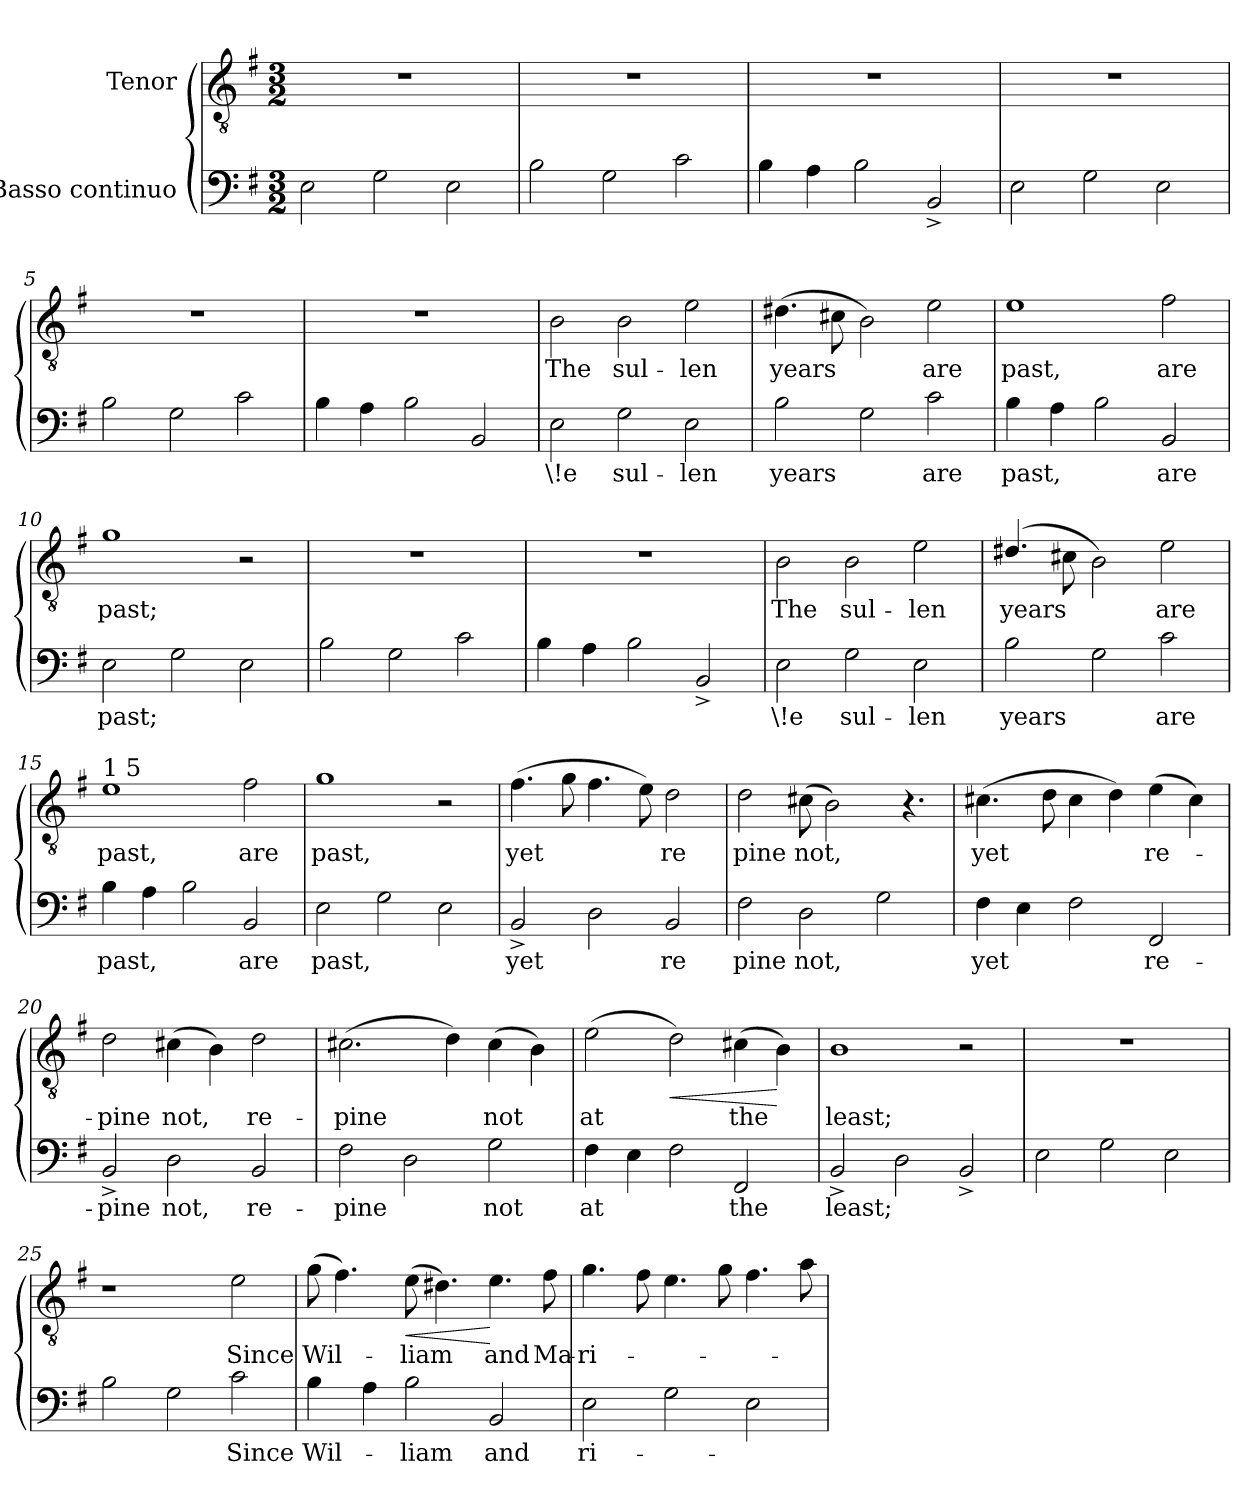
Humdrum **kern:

**kern	**text	**kern	**text	**dynam
*part2	*part2	*part1	*part1	*part1
*staff2	*staff2	*staff1	*staff1	*staff1
*I"Basso continuo	*	*I"Tenor	*	*
*clefF4	*	*clefGv2	*	*
*k[f#]	*	*k[f#]	*	*
*G:	*	*G:	*	*
*M3/2	*	*M3/2	*	*
=1	=1	=1	=1	=1
!	!	!LO:N:vis=1	!	!
2E\	.	1.r	.	.
2G\	.	.	.	.
2E\	.	.	.	.
=2	=2	=2	=2	=2
!	!	!LO:N:vis=1	!	!
2B\	.	1.r	.	.
2G\	.	.	.	.
2c\	.	.	.	.
=3	=3	=3	=3	=3
!	!	!LO:N:vis=1	!	!
4B\	.	1.r	.	.
4A\	.	.	.	.
2B\	.	.	.	.
2BB^</	.	.	.	.
=4	=4	=4	=4	=4
!	!	!LO:N:vis=1	!	!
2E\	.	1.r	.	.
2G\	.	.	.	.
2E\	.	.	.	.
=5	=5	=5	=5	=5
!	!	!LO:N:vis=1	!	!
2B\	.	1.r	.	.
2G\	.	.	.	.
2c\	.	.	.	.
=6	=6	=6	=6	=6
!	!	!LO:N:vis=1	!	!
4B\	.	1.r	.	.
4A\	.	.	.	.
2B\	.	.	.	.
2BB/	.	.	.	.
=7	=7	=7	=7	=7
!	!LO:LY:a	!	!LO:LY:b	!
2E\	\!e	2B\	The	.
!	!LO:LY:a	!	!LO:LY:b	!
2G\	sul-	2B\	sul-	.
!	!LO:LY:a	!	!LO:LY:b	!
2E\	-len	2e\	-len	.
!!LO:LB:g=z
=8	=8	=8	=8	=8
!	!LO:LY:a	!	!LO:LY:b	!
2B\	years	(>4.d#X\	years	.
.	.	8c#X\	.	.
2G\	.	2B\)	.	.
!	!LO:LY:a	!	!LO:LY:b	!
2c\	are	2e\	are	.
=9	=9	=9	=9	=9
!	!LO:LY:a	!	!LO:LY:b	!
4B\	past,	1e	past,	.
4A\	.	.	.	.
2B\	.	.	.	.
!	!LO:LY:a	!	!LO:LY:b	!
2BB/	are	2f#\	are	.
=10	=10	=10	=10	=10
!	!LO:LY:a	!	!LO:LY:b	!
2E\	past;	1g	past;	.
2G\	.	.	.	.
2E\	.	2r	.	.
=11	=11	=11	=11	=11
!	!	!LO:N:vis=1	!	!
2B\	.	1.r	.	.
2G\	.	.	.	.
2c\	.	.	.	.
=12	=12	=12	=12	=12
!	!	!LO:N:vis=1	!	!
4B\	.	1.r	.	.
4A\	.	.	.	.
2B\	.	.	.	.
2BB^</	.	.	.	.
=13	=13	=13	=13	=13
!	!LO:LY:a	!	!LO:LY:b	!
2E\	\!e	2B\	The	.
!	!LO:LY:a	!	!LO:LY:b	!
2G\	sul-	2B\	sul-	.
!	!LO:LY:a	!	!LO:LY:b	!
2E\	-len	2e\	-len	.
=14	=14	=14	=14	=14
!	!LO:LY:a	!	!LO:LY:b	!
2B\	years	(4.d#X/	years	.
.	.	8c#X\	.	.
2G\	.	2B\)	.	.
!	!LO:LY:a	!	!LO:LY:b	!
2c\	are	2e\	are	.
!!LO:LB:g=z
=15	=15	=15	=15	=15
!	!	!LO:TX:a:t=1 5	!	!
!	!LO:LY:a	!	!LO:LY:b	!
4B\	past,	1e	past,	.
4A\	.	.	.	.
2B\	.	.	.	.
!	!LO:LY:a	!	!LO:LY:b	!
2BB/	are	2f#\	are	.
=16	=16	=16	=16	=16
!	!LO:LY:a	!	!LO:LY:b	!
2E\	past,	1g	past,	.
2G\	.	.	.	.
2E\	.	2r	.	.
=17	=17	=17	=17	=17
!	!LO:LY:a	!	!LO:LY:b	!
2BB^</	yet	(>4.f#\	yet	.
.	.	8g\	.	.
2D\	.	4.f#\	.	.
.	.	8e\)	.	.
!	!LO:LY:a	!	!LO:LY:b	!
2BB/	re	2d\	re	.
=18	=18	=18	=18	=18
!	!LO:LY:a	!	!LO:LY:b	!
2F#\	pine	2d\	pine	.
!	!LO:LY:a	!	!LO:LY:b	!
2D\	not,	(>8c#X\	not,	.
.	.	2B\)	.	.
2G\	.	.	.	.
.	.	4.r	.	.
=19	=19	=19	=19	=19
!	!LO:LY:a	!	!LO:LY:b	!
4F#\	yet	(>4.c#X\	yet	.
4E\	.	.	.	.
.	.	8d\	.	.
2F#\	.	4c#\	.	.
.	.	4d\)	.	.
!	!LO:LY:a	!	!LO:LY:b	!
2FF#/	re-	(>4e\	re-	.
.	.	4c#\)	.	.
=20	=20	=20	=20	=20
!	!LO:LY:a	!	!LO:LY:b	!
2BB^</	-pine	2d\	-pine	.
!	!LO:LY:a	!	!LO:LY:b	!
2D\	not,	(>4c#X\	not,	.
.	.	4B\)	.	.
!	!LO:LY:a	!	!LO:LY:b	!
2BB/	re-	2d\	re-	.
=21	=21	=21	=21	=21
!	!LO:LY:a	!	!LO:LY:b	!
2F#\	-pine	(>2.c#X\	-pine	.
2D\	.	.	.	.
.	.	4d\)	.	.
!	!LO:LY:a	!	!LO:LY:b	!
2G\	not	(>4c#\	not	.
.	.	4B\)	.	.
!!LO:LB:g=z
=22	=22	=22	=22	=22
!	!LO:LY:a	!	!LO:LY:b	!
4F#\	at	(>2e\	at	.
4E\	.	.	.	.
!	!	!	!	!LO:HP:b
2F#\	.	2d\)	.	<
!	!LO:LY:a	!	!LO:LY:b	!
2FF#/	the	(>4c#X\	the	.
.	.	4B\)	.	[
=23	=23	=23	=23	=23
!	!LO:LY:a	!	!LO:LY:b	!
2BB^</	least;	1B	least;	.
2D\	.	.	.	.
2BB^</	.	2r	.	.
=24	=24	=24	=24	=24
!	!	!LO:N:vis=1	!	!
2E\	.	1.r	.	.
2G\	.	.	.	.
2E\	.	.	.	.
=25	=25	=25	=25	=25
2B\	.	1r	.	.
2G\	.	.	.	.
!	!LO:LY:a	!	!LO:LY:b	!
2c\	Since	2e\	Since	.
=26	=26	=26	=26	=26
!	!LO:LY:a	!	!LO:LY:b	!
4B\	Wil-	(>8g\	Wil-	.
.	.	4.f#\)	.	.
4A\	.	.	.	.
!	!LO:LY:a	!	!LO:LY:b	!LO:HP:b
2B\	-liam	(>8e\	-liam	<
.	.	4.d#X\)	.	.
!	!LO:LY:a	!	!LO:LY:b	!
2BB/	and	4.e\	and	[
!	!	!	!LO:LY:b	!
.	.	8f#\	Ma-	.
=27	=27	=27	=27	=27
!	!LO:LY:a	!	!LO:LY:b	!
2E\	ri-	4.g\	-ri-	.
.	.	8f#\	.	.
2G\	.	4.e\	.	.
.	.	8g\	.	.
2E\	.	4.f#\	.	.
.	.	8a\	.	.
=	=	=	=	=
*-	*-	*-	*-	*-
